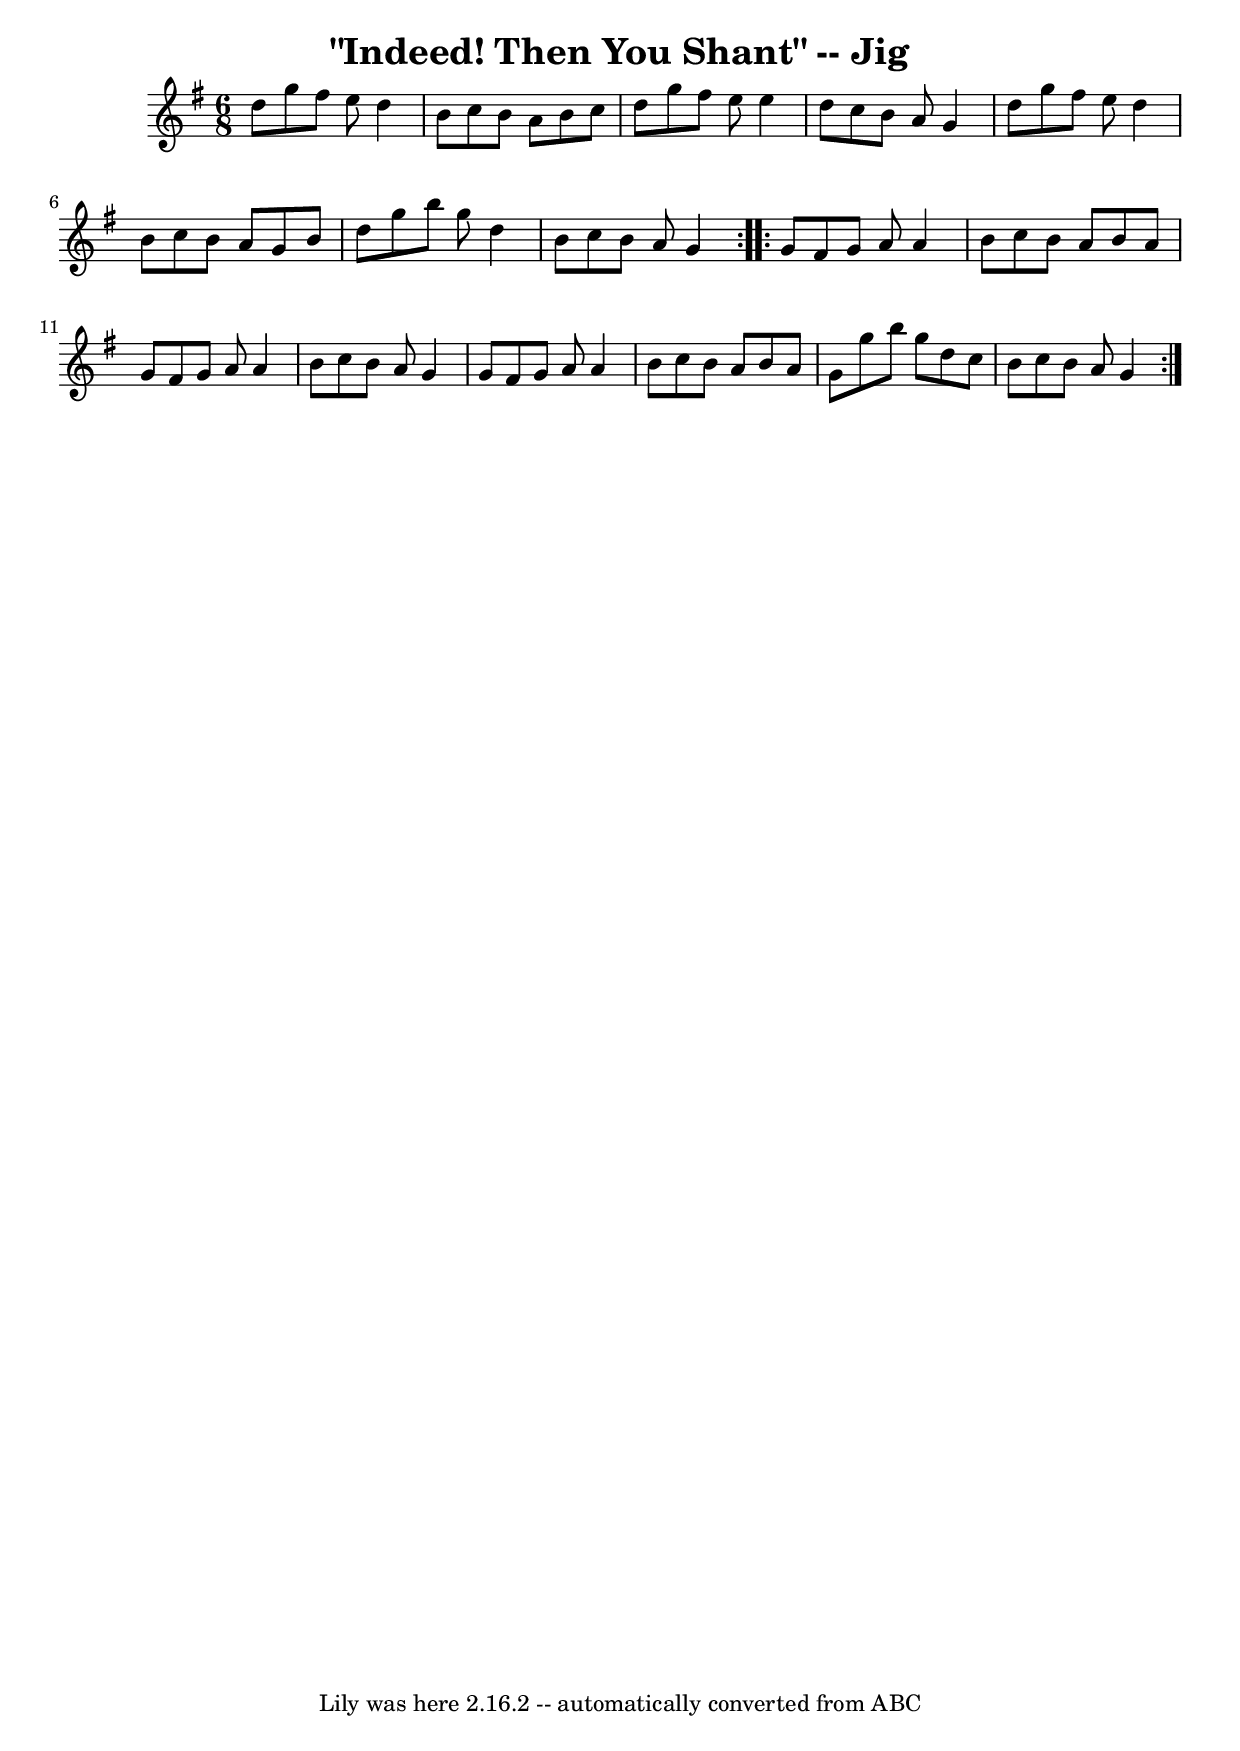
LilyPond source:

\version "2.16.2"
\include "Mammoth.ily"
\header {
  %% book = "Ryan's Mammoth Collection"
 crossRefNumber = "1"
 footnotes = "\\\\111 625"
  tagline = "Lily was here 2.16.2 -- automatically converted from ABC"
  title = "\"Indeed! Then You Shant\" -- Jig"

}
voicedefault =  {



  \repeat volta 2 {

    \time 6/8 
    \key g \major d''8   |
 g''8 fs''8 e''8 d''4 b'8     |
 c''8 b'8 a'8 b'8 c''8 d''8    |
 g''8 fs''8 e''8 e''4 d''8     |
 c''8 b'8 a'8 g'4 d''8     |
 g''8 fs''8 e''8 d''4 b'8    |
 c''8 b'8 a'8 g'8 b'8 d''8     |
 g''8 b''8 g''8 d''4 b'8     |
 c''8 b'8 a'8 g'4  
  }     
  \repeat volta 2 { g'8    |
 fs'8 g'8 a'8 a'4 b'8    |
 c''8 b'8 a'8 b'8 a'8 g'8     |
 fs'8 g'8 a'8 a'4 b'8     |
 c''8 b'8 a'8 g'4 g'8    |
 fs'8 g'8 a'8 a'4 b'8     |
 c''8 b'8 a'8 b'8 a'8 g'8    |
 g''8 b''8 g''8 d''8 c''8 b'8     |
 c''8 b'8 a'8  
 g'4  
  }   

}

\score{
  <<

    \context Staff="default"
    {
      \voicedefault 
      
    }

  >>
  \layout {
    
  }
  \midi {
  }

}
